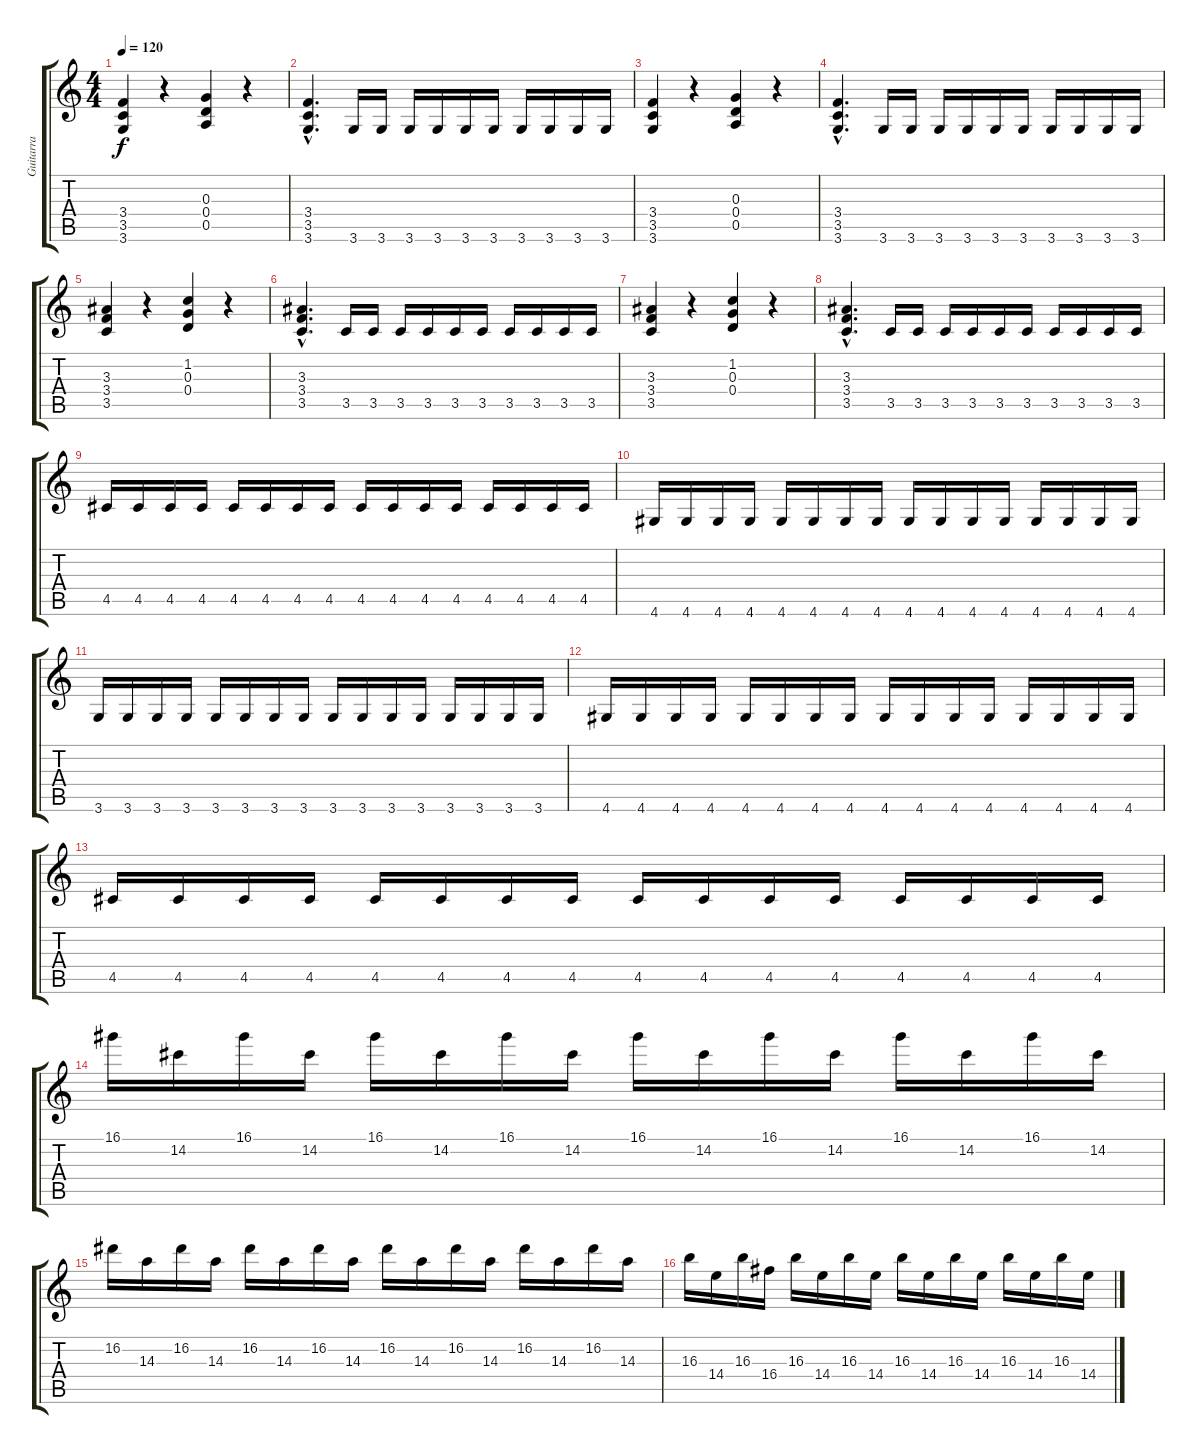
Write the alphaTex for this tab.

\track ("Guitarra" "Guitarra") {instrument distortionguitar}
\staff {score tabs}
\tuning (E4 B3 G3 D3 A2 E2) {hide}
\ts (4 4)
\tempo 120
\clef g2
\ks c
(3.4 3.5 3.6).4{dy f} r.4 (0.3 0.4 0.5).4 r.4 |
(3.4{hac} 3.5{hac} 3.6{hac}).4{d} 3.6.16 3.6.16 3.6.16 3.6.16 3.6.16 3.6.16 3.6.16 3.6.16 3.6.16 3.6.16 |
(3.4 3.5 3.6).4 r.4 (0.3 0.4 0.5).4 r.4 |
(3.4{hac} 3.5{hac} 3.6{hac}).4{d} 3.6.16 3.6.16 3.6.16 3.6.16 3.6.16 3.6.16 3.6.16 3.6.16 3.6.16 3.6.16 |
(3.3 3.4 3.5).4 r.4 (1.2 0.3 0.4).4 r.4 |
(3.3{hac} 3.4{hac} 3.5{hac}).4{d} 3.5.16 3.5.16 3.5.16 3.5.16 3.5.16 3.5.16 3.5.16 3.5.16 3.5.16 3.5.16 |
(3.3 3.4 3.5).4 r.4 (1.2 0.3 0.4).4 r.4 |
(3.3{hac} 3.4{hac} 3.5{hac}).4{d} 3.5.16 3.5.16 3.5.16 3.5.16 3.5.16 3.5.16 3.5.16 3.5.16 3.5.16 3.5.16 |
4.5.16 4.5.16 4.5.16 4.5.16 4.5.16 4.5.16 4.5.16 4.5.16 4.5.16 4.5.16 4.5.16 4.5.16 4.5.16 4.5.16 4.5.16 4.5.16 |
4.6.16 4.6.16 4.6.16 4.6.16 4.6.16 4.6.16 4.6.16 4.6.16 4.6.16 4.6.16 4.6.16 4.6.16 4.6.16 4.6.16 4.6.16 4.6.16 |
3.6.16 3.6.16 3.6.16 3.6.16 3.6.16 3.6.16 3.6.16 3.6.16 3.6.16 3.6.16 3.6.16 3.6.16 3.6.16 3.6.16 3.6.16 3.6.16 |
4.6.16 4.6.16 4.6.16 4.6.16 4.6.16 4.6.16 4.6.16 4.6.16 4.6.16 4.6.16 4.6.16 4.6.16 4.6.16 4.6.16 4.6.16 4.6.16 |
4.5.16 4.5.16 4.5.16 4.5.16 4.5.16 4.5.16 4.5.16 4.5.16 4.5.16 4.5.16 4.5.16 4.5.16 4.5.16 4.5.16 4.5.16 4.5.16 |
16.1.16 14.2.16 16.1.16 14.2.16 16.1.16 14.2.16 16.1.16 14.2.16 16.1.16 14.2.16 16.1.16 14.2.16 16.1.16 14.2.16 16.1.16 14.2.16 |
16.2.16 14.3.16 16.2.16 14.3.16 16.2.16 14.3.16 16.2.16 14.3.16 16.2.16 14.3.16 16.2.16 14.3.16 16.2.16 14.3.16 16.2.16 14.3.16 |
16.3.16 14.4.16 16.3.16 16.4.16 16.3.16 14.4.16 16.3.16 14.4.16 16.3.16 14.4.16 16.3.16 14.4.16 16.3.16 14.4.16 16.3.16 14.4.16
